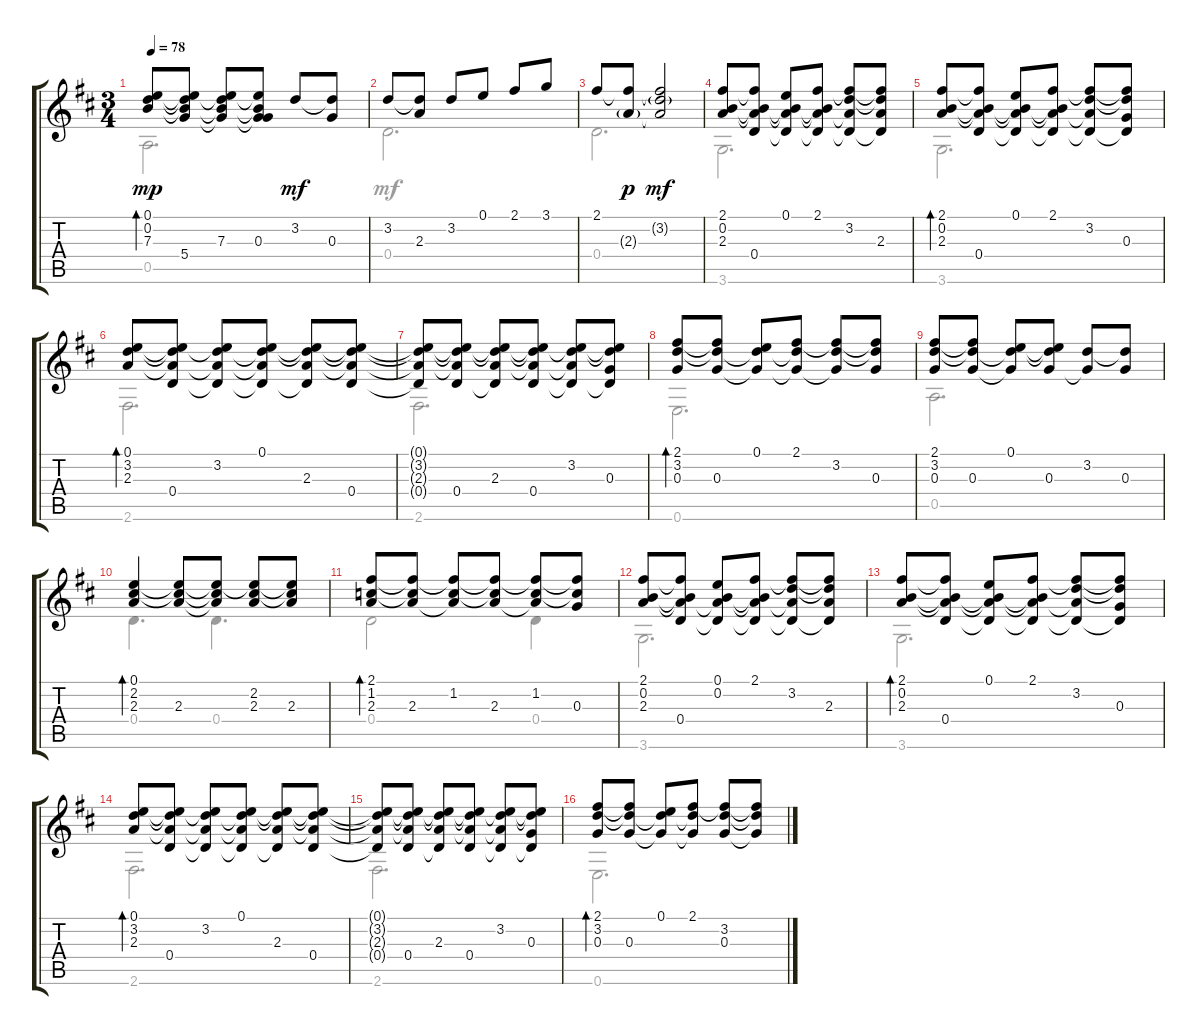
\track "" {instrument acousticguitarsteel}
\staff {score tabs}
\tuning (E4 B3 G3 D3 A2 E2) {hide}
\voice
\ts (3 4)
\tempo 78
\clef g2
\ks d
(0.1 0.2 7.3).8{bd 30 dy mp} (0.1{t} 0.2{t} 7.3{t} 5.4).8 (0.1{t} 0.2{t} 7.3 5.4{t}).8 (0.1{t} 0.2{t} 0.3 5.4{t}).8 3.2.8{dy mf} (3.2{t} 0.3).8 |
3.2.8 (3.2{t} 2.3).8 3.2.8 0.1.8 2.1.8 3.1.8 |
2.1.8 (2.1{t} 2.3{g}).8{dy p} (2.1{t} 3.2{g} 2.3{t}).2{dy mf} |
(2.1 0.2 2.3).8 (2.1{t} 0.2{t} 2.3{t} 0.4).8 (0.1 0.2{t} 2.3{t} 0.4{t}).8 (2.1 0.2{t} 2.3{t} 0.4{t}).8 (2.1{t} 3.2 2.3{t} 0.4{t}).8 (2.1{t} 3.2{t} 2.3 0.4{t}).8 |
(2.1 0.2 2.3).8{bd 30} (2.1{t} 0.2{t} 2.3{t} 0.4).8 (0.1 0.2{t} 2.3{t} 0.4{t}).8 (2.1 0.2{t} 2.3{t} 0.4{t}).8 (2.1{t} 3.2 2.3{t} 0.4{t}).8 (2.1{t} 3.2{t} 0.3 0.4{t}).8 |
(0.1 3.2 2.3).8{bd 30} (0.1{t} 3.2{t} 2.3{t} 0.4).8 (0.1{t} 3.2 2.3{t} 0.4{t}).8 (0.1 3.2{t} 2.3{t} 0.4{t}).8 (0.1{t} 3.2{t} 2.3 0.4{t}).8 (0.1{t} 3.2{t} 2.3{t} 0.4).8 |
(0.1{t} 3.2{t} 2.3{t} 0.4{t}).8 (0.1{t} 3.2{t} 2.3{t} 0.4).8 (0.1{t} 3.2{t} 2.3 0.4{t}).8 (0.1{t} 3.2{t} 2.3{t} 0.4).8 (0.1{t} 3.2 2.3{t} 0.4{t}).8 (0.1{t} 3.2{t} 0.3 0.4{t}).8 |
(2.1 3.2 0.3).8{bd 30} (2.1{t} 3.2{t} 0.3).8 (0.1 3.2{t} 0.3{t}).8 (2.1 3.2{t} 0.3{t}).8 (2.1{t} 3.2 0.3{t}).8 (2.1{t} 3.2{t} 0.3).8 |
(2.1 3.2 0.3).8 (2.1{t} 3.2{t} 0.3).8 (0.1 3.2{t} 0.3{t}).8 (0.1{t} 3.2{t} 0.3).8 (3.2 0.3{t}).8 (3.2{t} 0.3).8 |
(0.1 2.2 2.3).4{bd 30} (0.1{t} 2.2{t} 2.3).8 (0.1{t} 2.2{t} 2.3{t}).8 (0.1{t} 2.2 2.3).8 (0.1{t} 2.2{t} 2.3).8 |
(2.1 1.2 2.3).8{bd 30} (2.1{t} 1.2{t} 2.3).8 (2.1{t} 1.2 2.3{t}).8 (2.1{t} 1.2{t} 2.3).8 (2.1{t} 1.2 2.3{t}).8 (2.1{t} 1.2{t} 0.3).8 |
(2.1 0.2 2.3).8 (2.1{t} 0.2{t} 2.3{t} 0.4).8 (0.1 0.2 2.3{t} 0.4{t}).8 (2.1 0.2{t} 2.3{t} 0.4{t}).8 (2.1{t} 3.2 2.3{t} 0.4{t}).8 (2.1{t} 3.2{t} 2.3 0.4{t}).8 |
(2.1 0.2 2.3).8{bd 30} (2.1{t} 0.2{t} 2.3{t} 0.4).8 (0.1 0.2{t} 2.3{t} 0.4{t}).8 (2.1 0.2{t} 2.3{t} 0.4{t}).8 (2.1{t} 3.2 2.3{t} 0.4{t}).8 (2.1{t} 3.2{t} 0.3 0.4{t}).8 |
(0.1 3.2 2.3).8{bd 30} (0.1{t} 3.2{t} 2.3{t} 0.4).8 (0.1{t} 3.2 2.3{t} 0.4{t}).8 (0.1 3.2{t} 2.3{t} 0.4{t}).8 (0.1{t} 3.2{t} 2.3 0.4{t}).8 (0.1{t} 3.2{t} 2.3{t} 0.4).8 |
(0.1{t} 3.2{t} 2.3{t} 0.4{t}).8 (0.1{t} 3.2{t} 2.3{t} 0.4).8 (0.1{t} 3.2{t} 2.3 0.4{t}).8 (0.1{t} 3.2{t} 2.3{t} 0.4).8 (0.1{t} 3.2 2.3{t} 0.4{t}).8 (0.1{t} 3.2{t} 0.3 0.4{t}).8 |
(2.1 3.2 0.3).8{bd 30} (2.1{t} 3.2{t} 0.3).8 (0.1 3.2{t} 0.3{t}).8 (2.1 3.2{t} 0.3{t}).8 (2.1{t} 3.2 0.3).8 (2.1{t} 3.2{t} 0.3{t}).8
\voice
\clef g2
\ottava regular
\simile none
\ks d
0.5.2{d dy mp} |
0.4.2{d dy mf} |
0.4.2{d} |
3.6.2{d} |
3.6.2{d} |
2.6.2{d} |
2.6.2{d} |
0.6.2{d} |
0.5.2{d} |
0.4.4{d} 0.4.4{d} |
0.4.2 0.4.4 |
3.6.2{d} |
3.6.2{d} |
2.6.2{d} |
2.6.2{d} |
0.6.2{d}
